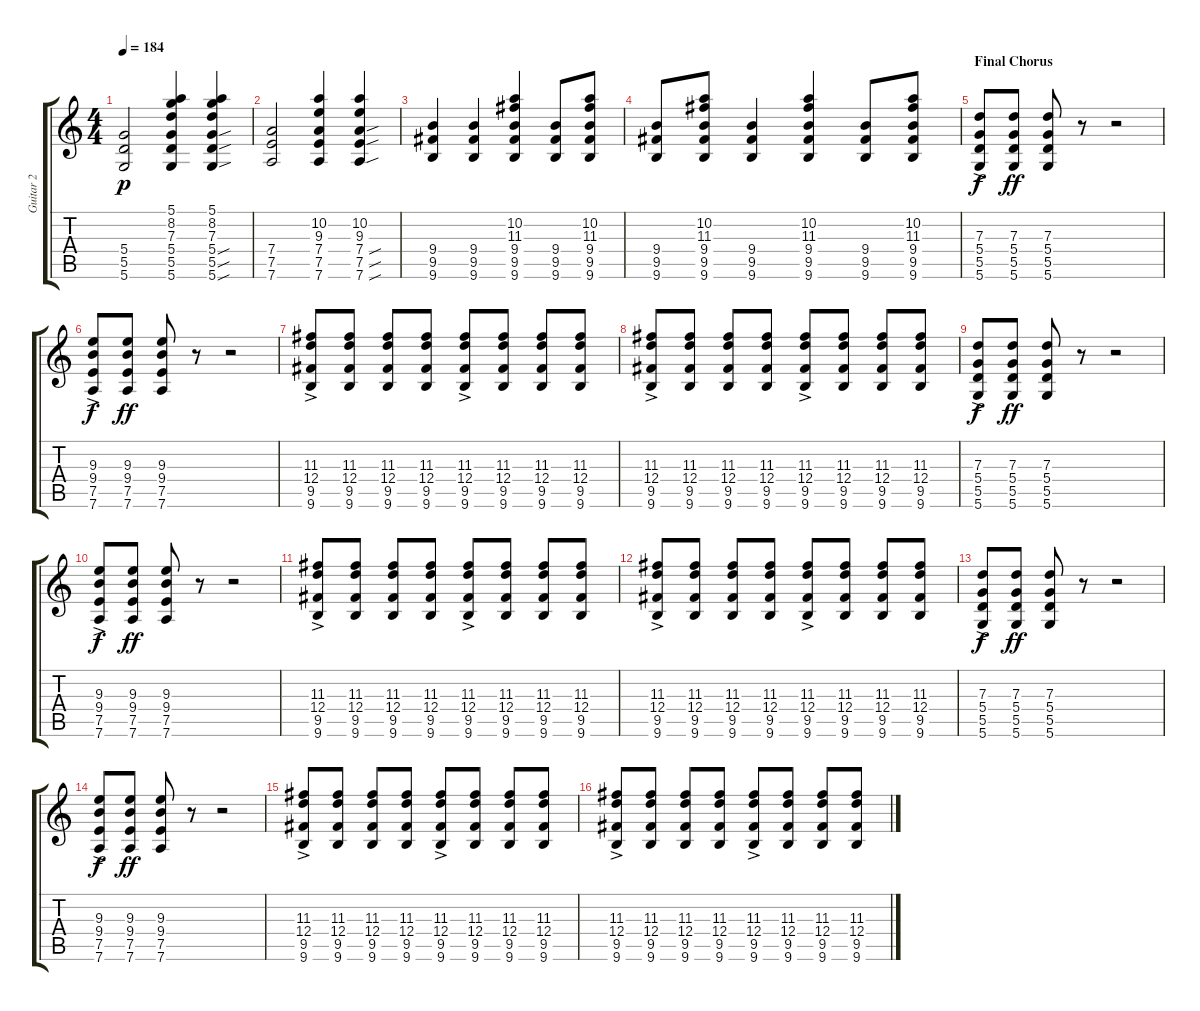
\track ("Guitar 2" "Guitar 2") {instrument electricguitarclean}
\staff {score tabs}
\tuning (E4 B3 G3 D3 A2 D2) {hide}
\ts (4 4)
\tempo 184
\clef g2
\ks c
(5.4 5.5 5.6).2{dy p} (5.1 8.2 7.3 5.4 5.5 5.6).4 (5.1 8.2 7.3 5.4{sou} 5.5{sou} 5.6{sou}).4 |
(7.4 7.5 7.6).2 (10.2 9.3 7.4 7.5 7.6).4 (10.2 9.3 7.4{sou} 7.5{sou} 7.6{sou}).4 |
(9.4 9.5 9.6).4 (9.4 9.5 9.6).4 (10.2 11.3 9.4 9.5 9.6).4 (9.4 9.5 9.6).8 (10.2 11.3 9.4 9.5 9.6).8 |
(9.4 9.5 9.6).8 (10.2 11.3 9.4 9.5 9.6).8 (9.4 9.5 9.6).4 (10.2 11.3 9.4 9.5 9.6).4 (9.4 9.5 9.6).8 (10.2 11.3 9.4 9.5 9.6).8 |
\section ("" "Final Chorus")
(7.3{ac} 5.4{ac} 5.5{ac} 5.6{ac}).8{dy f} (7.3 5.4 5.5 5.6).8{dy ff} (7.3 5.4 5.5 5.6).8 r.8 r.2 |
(9.3{ac} 9.4{ac} 7.5{ac} 7.6{ac}).8{dy f} (9.3 9.4 7.5 7.6).8{dy ff} (9.3 9.4 7.5 7.6).8 r.8 r.2 |
(11.3{ac} 12.4{ac} 9.5{ac} 9.6).8 (11.3 12.4 9.5 9.6).8 (11.3 12.4 9.5 9.6).8 (11.3 12.4 9.5 9.6).8 (11.3{ac} 12.4{ac} 9.5{ac} 9.6).8 (11.3 12.4 9.5 9.6).8 (11.3 12.4 9.5 9.6).8 (11.3 12.4 9.5 9.6).8 |
(11.3{ac} 12.4{ac} 9.5{ac} 9.6).8 (11.3 12.4 9.5 9.6).8 (11.3 12.4 9.5 9.6).8 (11.3 12.4 9.5 9.6).8 (11.3{ac} 12.4{ac} 9.5{ac} 9.6).8 (11.3 12.4 9.5 9.6).8 (11.3 12.4 9.5 9.6).8 (11.3 12.4 9.5 9.6).8 |
(7.3{ac} 5.4{ac} 5.5{ac} 5.6{ac}).8{dy f} (7.3 5.4 5.5 5.6).8{dy ff} (7.3 5.4 5.5 5.6).8 r.8 r.2 |
(9.3{ac} 9.4{ac} 7.5{ac} 7.6{ac}).8{dy f} (9.3 9.4 7.5 7.6).8{dy ff} (9.3 9.4 7.5 7.6).8 r.8 r.2 |
(11.3{ac} 12.4{ac} 9.5{ac} 9.6).8 (11.3 12.4 9.5 9.6).8 (11.3 12.4 9.5 9.6).8 (11.3 12.4 9.5 9.6).8 (11.3{ac} 12.4{ac} 9.5{ac} 9.6).8 (11.3 12.4 9.5 9.6).8 (11.3 12.4 9.5 9.6).8 (11.3 12.4 9.5 9.6).8 |
(11.3{ac} 12.4{ac} 9.5{ac} 9.6).8 (11.3 12.4 9.5 9.6).8 (11.3 12.4 9.5 9.6).8 (11.3 12.4 9.5 9.6).8 (11.3{ac} 12.4{ac} 9.5{ac} 9.6).8 (11.3 12.4 9.5 9.6).8 (11.3 12.4 9.5 9.6).8 (11.3 12.4 9.5 9.6).8 |
(7.3{ac} 5.4{ac} 5.5{ac} 5.6{ac}).8{dy f} (7.3 5.4 5.5 5.6).8{dy ff} (7.3 5.4 5.5 5.6).8 r.8 r.2 |
(9.3{ac} 9.4{ac} 7.5{ac} 7.6{ac}).8{dy f} (9.3 9.4 7.5 7.6).8{dy ff} (9.3 9.4 7.5 7.6).8 r.8 r.2 |
(11.3{ac} 12.4{ac} 9.5{ac} 9.6).8 (11.3 12.4 9.5 9.6).8 (11.3 12.4 9.5 9.6).8 (11.3 12.4 9.5 9.6).8 (11.3{ac} 12.4{ac} 9.5{ac} 9.6).8 (11.3 12.4 9.5 9.6).8 (11.3 12.4 9.5 9.6).8 (11.3 12.4 9.5 9.6).8 |
(11.3{ac} 12.4{ac} 9.5{ac} 9.6).8 (11.3 12.4 9.5 9.6).8 (11.3 12.4 9.5 9.6).8 (11.3 12.4 9.5 9.6).8 (11.3{ac} 12.4{ac} 9.5{ac} 9.6).8 (11.3 12.4 9.5 9.6).8 (11.3 12.4 9.5 9.6).8 (11.3 12.4 9.5 9.6).8
